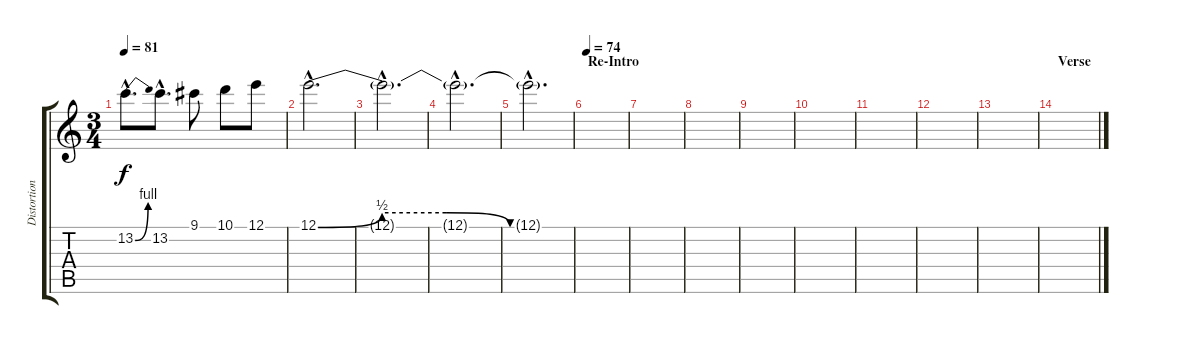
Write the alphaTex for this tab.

\track ("Distortion Guitar" "Distortion") {instrument distortionguitar}
\staff {score tabs}
\tuning (E4 B3 G3 D3 A2 D2) {hide}
\ts (3 4)
\tempo 81
\clef g2
\ks c
13.2{be (bend 0 0 60 4) hac}.8{d dy f} 13.2{hac}.8{d} 9.1.8 10.1.8 12.1.8 |
12.1{be (custom 0 0 15 2 30 2 45 0 60 0) hac}.2{d volume 3} |
12.1{hac t}.2{d} |
12.1{hac t}.2{d} |
12.1{hac t}.2{d} |
\section ("" "Re-Intro")
\tempo 74
|
|
|
|
|
|
|
|
\section ("" "Verse")
